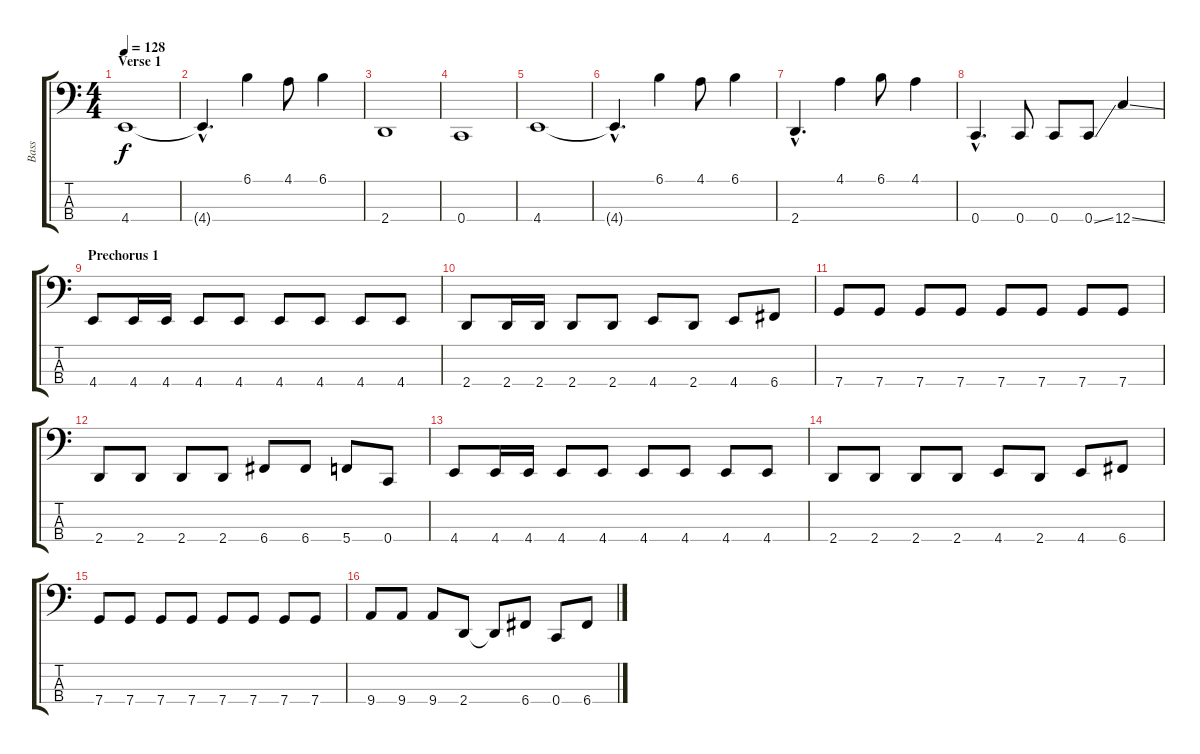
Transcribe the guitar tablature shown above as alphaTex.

\track ("Bass" "Bass") {instrument electricbasspick}
\staff {score tabs}
\tuning (F2 C2 G1 C1) {hide}
\ts (4 4)
\section ("" "Verse 1")
\tempo 128
\clef f4
\ks c
4.4.1{dy f} |
4.4{hac t}.4{d} 6.1.4 4.1.8 6.1.4 |
2.4.1 |
0.4.1 |
4.4.1 |
4.4{hac t}.4{d} 6.1.4 4.1.8 6.1.4 |
2.4{hac}.4{d} 4.1.4 6.1.8 4.1.4 |
0.4{hac}.4{d} 0.4.8 0.4.8 0.4{ss}.8 12.4{ss}.4 |
\section ("" "Prechorus 1")
4.4.8 4.4.16 4.4.16 4.4.8 4.4.8 4.4.8 4.4.8 4.4.8 4.4.8 |
2.4.8 2.4.16 2.4.16 2.4.8 2.4.8 4.4.8 2.4.8 4.4.8 6.4.8 |
7.4.8 7.4.8 7.4.8 7.4.8 7.4.8 7.4.8 7.4.8 7.4.8 |
2.4.8 2.4.8 2.4.8 2.4.8 6.4.8 6.4.8 5.4.8 0.4.8 |
4.4.8 4.4.16 4.4.16 4.4.8 4.4.8 4.4.8 4.4.8 4.4.8 4.4.8 |
2.4.8 2.4.8 2.4.8 2.4.8 4.4.8 2.4.8 4.4.8 6.4.8 |
7.4.8 7.4.8 7.4.8 7.4.8 7.4.8 7.4.8 7.4.8 7.4.8 |
9.4.8 9.4.8 9.4.8 2.4.8 2.4{t}.8 6.4.8 0.4.8 6.4.8
